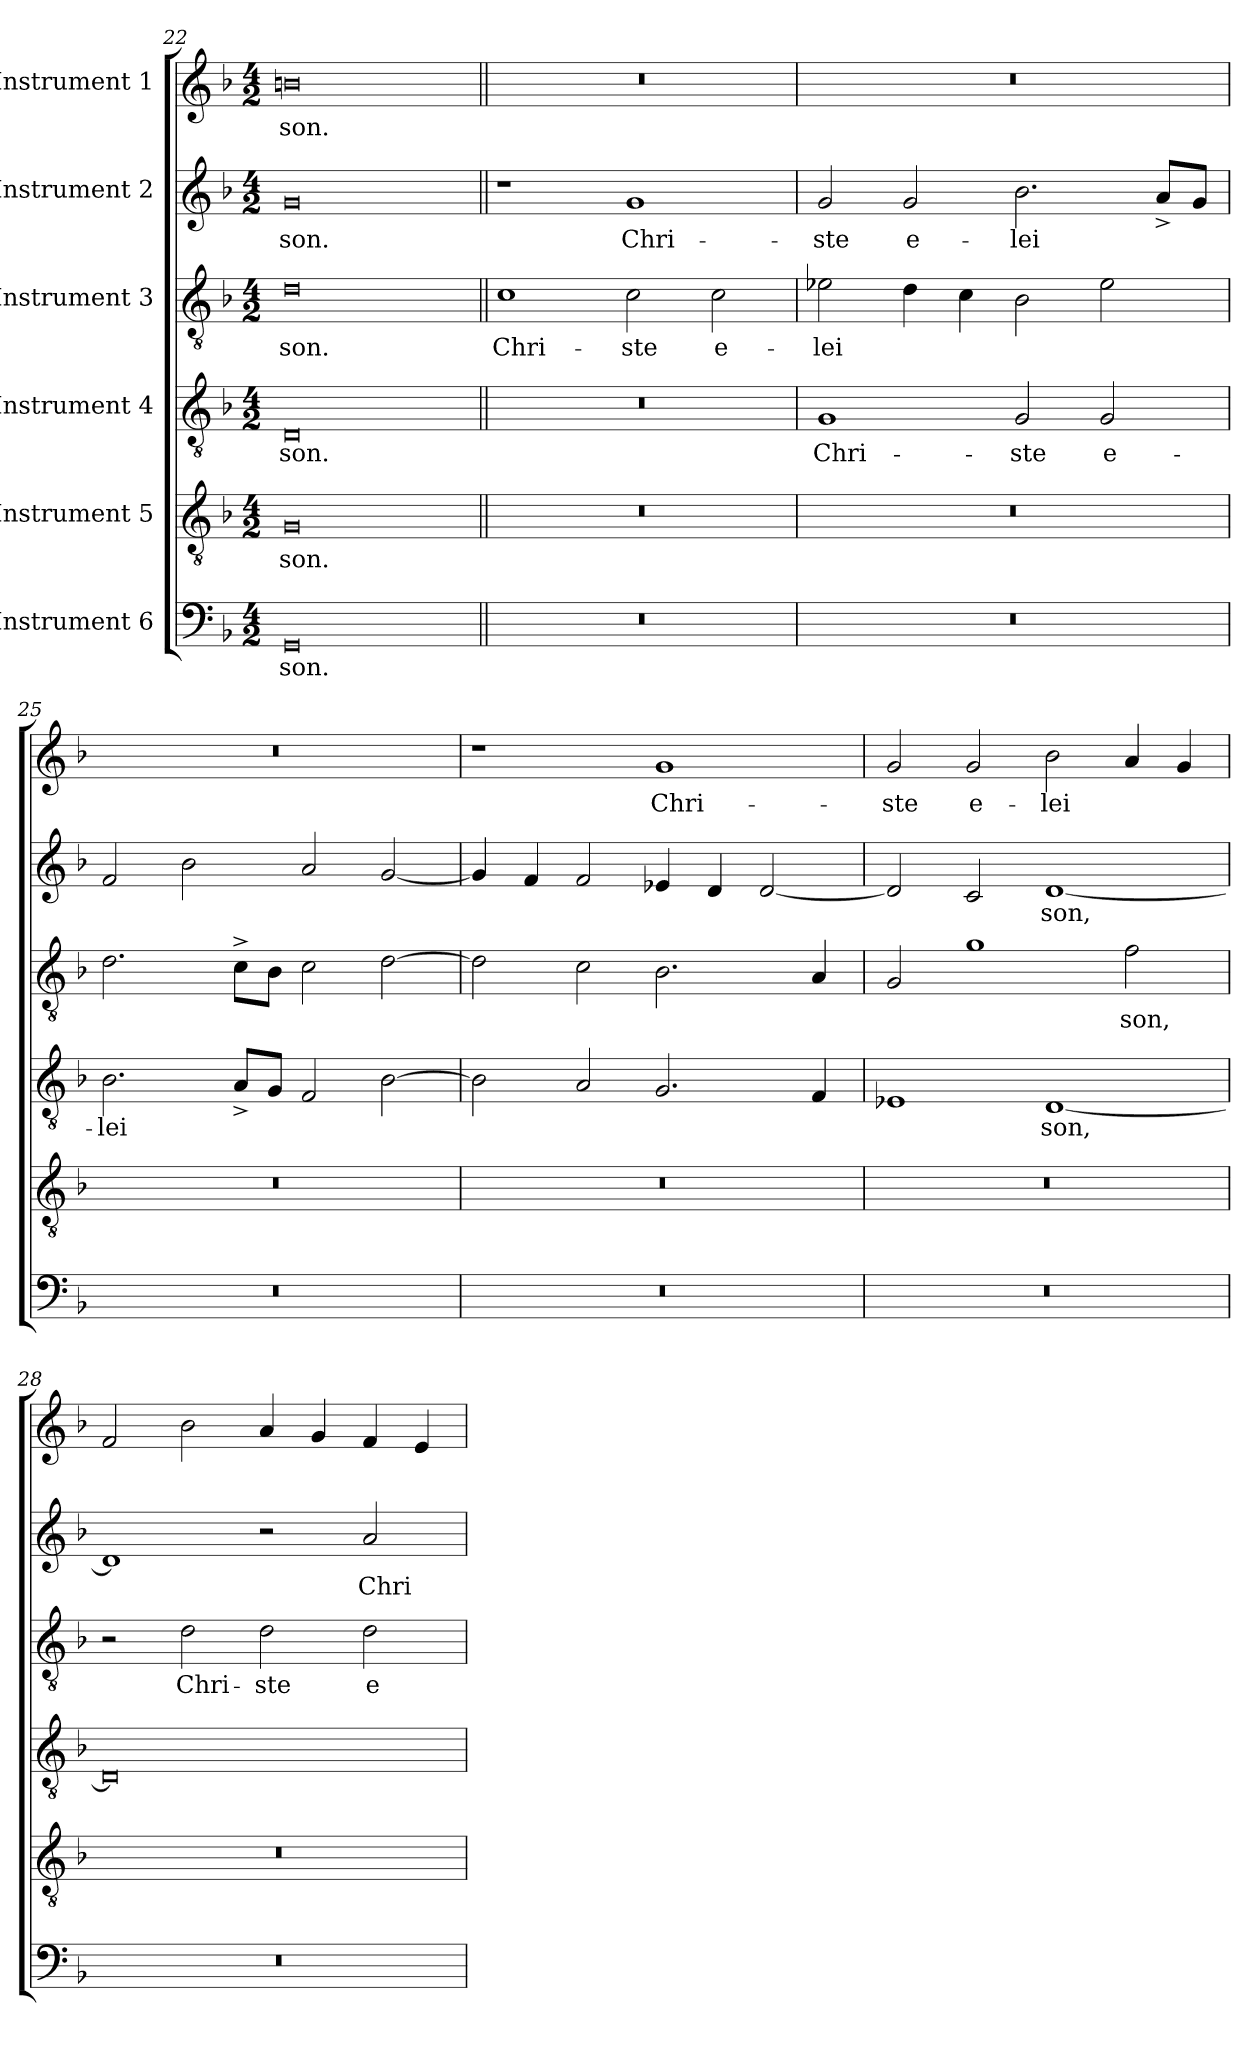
**kern	**text	**kern	**text	**kern	**text	**kern	**text	**kern	**text	**kern	**text
*part6	*part6	*part5	*part5	*part4	*part4	*part3	*part3	*part2	*part2	*part1	*part1
*staff6	*staff6	*staff5	*staff5	*staff4	*staff4	*staff3	*staff3	*staff2	*staff2	*staff1	*staff1
*I"Instrument 6	*	*I"Instrument 5	*	*I"Instrument 4	*	*I"Instrument 3	*	*I"Instrument 2	*	*I"Instrument 1	*
*clefF4	*	*clefGv2	*	*clefGv2	*	*clefGv2	*	*clefG2	*	*clefG2	*
*k[b-]	*	*k[b-]	*	*k[b-]	*	*k[b-]	*	*k[b-]	*	*k[b-]	*
*F:	*	*F:	*	*F:	*	*F:	*	*F:	*	*F:	*
*M4/2	*	*M4/2	*	*M4/2	*	*M4/2	*	*M4/2	*	*M4/2	*
=22	=22	=22	=22	=22	=22	=22	=22	=22	=22	=22	=22
!	!LO:LY:b:cj	!	!LO:LY:b:cj	!	!LO:LY:b:cj	!	!LO:LY:b:cj	!	!LO:LY:b:cj	!	!LO:LY:b:cj
0GG	-son.	0G	-son.	0D	-son.	0d	-son.	0g	-son.	0bn	-son.
=23||	=23||	=23||	=23||	=23||	=23||	=23||	=23||	=23||	=23||	=23||	=23||
!	!	!	!	!	!	!	!LO:LY:b:cj	!	!	!	!
0r	.	0r	.	0r	.	1c	Chri-	1r	.	0r	.
!	!	!	!	!	!	!	!LO:LY:b:cj	!	!LO:LY:b:cj	!	!
.	.	.	.	.	.	2c\	-ste	1g	Chri-	.	.
!	!	!	!	!	!	!	!LO:LY:b:cj	!	!	!	!
.	.	.	.	.	.	2c\	e-	.	.	.	.
=24	=24	=24	=24	=24	=24	=24	=24	=24	=24	=24	=24
!	!	!	!	!	!LO:LY:b:cj	!	!LO:LY:b:cj	!	!LO:LY:b:cj	!	!
0r	.	0r	.	1G	Chri-	2e-X\	-lei-	2g/	-ste	0r	.
!	!	!	!	!	!	!	!LO:LY:b:cj	!	!LO:LY:b:cj	!	!
.	.	.	.	.	.	4d\	--	2g/	e-	.	.
!	!	!	!	!	!	!	!LO:LY:b:cj	!	!	!	!
.	.	.	.	.	.	4c\	--	.	.	.	.
!	!	!	!	!	!LO:LY:b:cj	!	!LO:LY:b:cj	!	!LO:LY:b:cj	!	!
.	.	.	.	2G/	-ste	2B-\	--	2.b-\	-lei-	.	.
!	!	!	!	!	!LO:LY:b:cj	!	!LO:LY:b:cj	!	!	!	!
.	.	.	.	2G/	e-	2e-\	--	.	.	.	.
!	!	!	!	!	!	!	!	!	!LO:LY:b:cj	!	!
.	.	.	.	.	.	.	.	8a^>/L	--	.	.
!	!	!	!	!	!	!	!	!	!LO:LY:b:cj	!	!
.	.	.	.	.	.	.	.	8g/J	--	.	.
!!LO:LB:g=z
=25	=25	=25	=25	=25	=25	=25	=25	=25	=25	=25	=25
!	!	!	!	!	!LO:LY:b:cj	!	!LO:LY:b:cj	!	!LO:LY:b:cj	!	!
0r	.	0r	.	2.B-\	-lei-	2.d\	--	2f/	--	0r	.
!	!	!	!	!	!	!	!	!	!LO:LY:b:cj	!	!
.	.	.	.	.	.	.	.	2b-\	--	.	.
!	!	!	!	!	!LO:LY:b:cj	!	!LO:LY:b:cj	!	!	!	!
.	.	.	.	8A^>/L	--	8c^<\L	--	.	.	.	.
!	!	!	!	!	!LO:LY:b:cj	!	!LO:LY:b:cj	!	!	!	!
.	.	.	.	8G/J	--	8B-\J	--	.	.	.	.
!	!	!	!	!	!LO:LY:b:cj	!	!LO:LY:b:cj	!	!LO:LY:b:cj	!	!
.	.	.	.	2F/	--	2c\	--	2a/	--	.	.
!	!	!	!	!	!LO:LY:b:cj	!	!LO:LY:b:cj	!	!LO:LY:b:cj	!	!
.	.	.	.	[>2B-\	--	[>2d\	--	[<2g/	--	.	.
=26	=26	=26	=26	=26	=26	=26	=26	=26	=26	=26	=26
!	!	!	!	!	!LO:LY:b:cj	!	!LO:LY:b:cj	!	!LO:LY:b:cj	!	!
0r	.	0r	.	2B-\]	--	2d\]	--	4g/]	--	1r	.
!	!	!	!	!	!	!	!	!	!LO:LY:b:cj	!	!
.	.	.	.	.	.	.	.	4f/	--	.	.
!	!	!	!	!	!LO:LY:b:cj	!	!LO:LY:b:cj	!	!LO:LY:b:cj	!	!
.	.	.	.	2A/	--	2c\	--	2f/	--	.	.
!	!	!	!	!	!LO:LY:b:cj	!	!LO:LY:b:cj	!	!LO:LY:b:cj	!	!LO:LY:b:cj
.	.	.	.	2.G/	--	2.B-\	--	4e-X/	--	1g	Chri-
!	!	!	!	!	!	!	!	!	!LO:LY:b:cj	!	!
.	.	.	.	.	.	.	.	4d/	--	.	.
!	!	!	!	!	!	!	!	!	!LO:LY:b:cj	!	!
.	.	.	.	.	.	.	.	[<2d/	--	.	.
!	!	!	!	!	!LO:LY:b:cj	!	!LO:LY:b:cj	!	!	!	!
.	.	.	.	4F/	--	4A/	--	.	.	.	.
=27	=27	=27	=27	=27	=27	=27	=27	=27	=27	=27	=27
!	!	!	!	!	!LO:LY:b:cj	!	!LO:LY:b:cj	!	!LO:LY:b:cj	!	!LO:LY:b:cj
0r	.	0r	.	1E-X	--	2G/	--	2d/]	--	2g/	-ste
!	!	!	!	!	!	!	!LO:LY:b:cj	!	!LO:LY:b:cj	!	!LO:LY:b:cj
.	.	.	.	.	.	1g	--	2c/	--	2g/	e-
!	!	!	!	!	!LO:LY:b:cj	!	!	!	!LO:LY:b:cj	!	!LO:LY:b:cj
.	.	.	.	[<1D	-son,	.	.	[<1d	-son,	2b-\	-lei-
!	!	!	!	!	!	!	!LO:LY:b:cj	!	!	!	!LO:LY:b:cj
.	.	.	.	.	.	2f\	-son,	.	.	4a/	--
!	!	!	!	!	!	!	!	!	!	!	!LO:LY:b:cj
.	.	.	.	.	.	.	.	.	.	4g/	--
=28	=28	=28	=28	=28	=28	=28	=28	=28	=28	=28	=28
!	!	!	!	!	!LO:LY:b:cj	!	!	!	!LO:LY:b:cj	!	!LO:LY:b:cj
0r	.	0r	.	0D]	.	2r	.	1d]	.	2f/	--
!	!	!	!	!	!	!	!LO:LY:b:cj	!	!	!	!LO:LY:b:cj
.	.	.	.	.	.	2d\	Chri-	.	.	2b-\	--
!	!	!	!	!	!	!	!LO:LY:b:cj	!	!	!	!LO:LY:b:cj
.	.	.	.	.	.	2d\	-ste	2r	.	4a/	--
!	!	!	!	!	!	!	!	!	!	!	!LO:LY:b:cj
.	.	.	.	.	.	.	.	.	.	4g/	--
!	!	!	!	!	!	!	!LO:LY:b:cj	!	!LO:LY:b:cj	!	!LO:LY:b:cj
.	.	.	.	.	.	2d\	e-	2a/	Chri-	4f/	--
!	!	!	!	!	!	!	!	!	!	!	!LO:LY:b:cj
.	.	.	.	.	.	.	.	.	.	4e/	--
=	=	=	=	=	=	=	=	=	=	=	=
*-	*-	*-	*-	*-	*-	*-	*-	*-	*-	*-	*-
